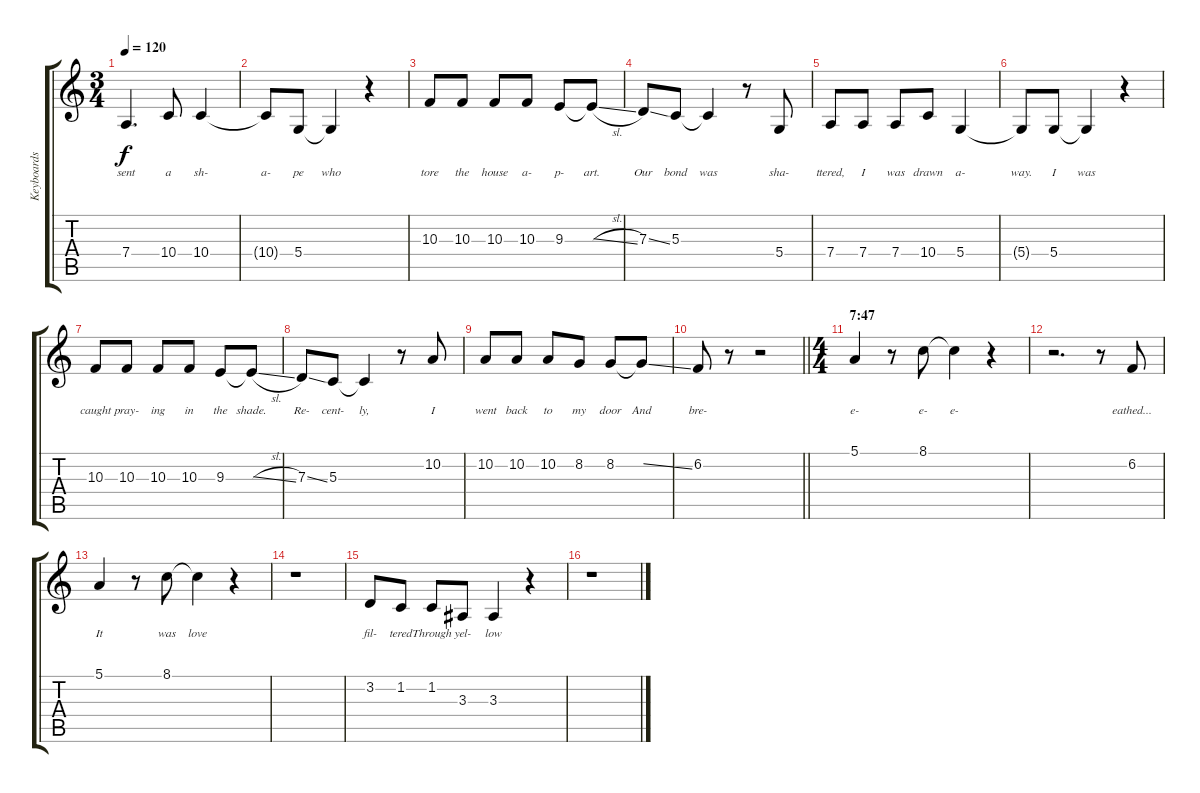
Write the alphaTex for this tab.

\track ("Keyboards 1 and Vocals" "Keyboards ") {instrument electricpiano1}
\staff {score tabs}
\tuning (E4 B3 G3 D3 A2 E2) {hide}
\ts (3 4)
\tempo 120
\clef g2
\ks c
7.4.4{d lyrics (0 "sent") lyrics (1 "") lyrics (2 "") lyrics (3 "") lyrics (4 "") dy f} 10.4.8{lyrics (0 "a") lyrics (1 "") lyrics (2 "") lyrics (3 "") lyrics (4 "")} 10.4.4{lyrics (0 "sh-") lyrics (1 "") lyrics (2 "") lyrics (3 "") lyrics (4 "")} |
10.4{t}.8{lyrics (0 "a-") lyrics (1 "") lyrics (2 "") lyrics (3 "") lyrics (4 "")} 5.4.8{lyrics (0 "pe") lyrics (1 "") lyrics (2 "") lyrics (3 "") lyrics (4 "")} 5.4{t}.4{lyrics (0 "who") lyrics (1 "") lyrics (2 "") lyrics (3 "") lyrics (4 "")} r.4 |
10.3.8{lyrics (0 "tore") lyrics (1 "") lyrics (2 "") lyrics (3 "") lyrics (4 "")} 10.3.8{lyrics (0 "the") lyrics (1 "") lyrics (2 "") lyrics (3 "") lyrics (4 "")} 10.3.8{lyrics (0 "house") lyrics (1 "") lyrics (2 "") lyrics (3 "") lyrics (4 "")} 10.3.8{lyrics (0 "a-") lyrics (1 "") lyrics (2 "") lyrics (3 "") lyrics (4 "")} 9.3.8{lyrics (0 "p-") lyrics (1 "") lyrics (2 "") lyrics (3 "") lyrics (4 "")} 9.3{sl t}.8{lyrics (0 "art.") lyrics (1 "") lyrics (2 "") lyrics (3 "") lyrics (4 "")} |
7.3{ss}.8{lyrics (0 "Our") lyrics (1 "") lyrics (2 "") lyrics (3 "") lyrics (4 "")} 5.3.8{lyrics (0 "bond") lyrics (1 "") lyrics (2 "") lyrics (3 "") lyrics (4 "")} 5.3{t}.4{lyrics (0 "was") lyrics (1 "") lyrics (2 "") lyrics (3 "") lyrics (4 "")} r.8 5.4.8{lyrics (0 "sha-") lyrics (1 "") lyrics (2 "") lyrics (3 "") lyrics (4 "")} |
7.4.8{lyrics (0 "ttered,") lyrics (1 "") lyrics (2 "") lyrics (3 "") lyrics (4 "")} 7.4.8{lyrics (0 "I") lyrics (1 "") lyrics (2 "") lyrics (3 "") lyrics (4 "")} 7.4.8{lyrics (0 "was") lyrics (1 "") lyrics (2 "") lyrics (3 "") lyrics (4 "")} 10.4.8{lyrics (0 "drawn") lyrics (1 "") lyrics (2 "") lyrics (3 "") lyrics (4 "")} 5.4.4{lyrics (0 "a-") lyrics (1 "") lyrics (2 "") lyrics (3 "") lyrics (4 "")} |
5.4{t}.8{lyrics (0 "way.") lyrics (1 "") lyrics (2 "") lyrics (3 "") lyrics (4 "")} 5.4.8{lyrics (0 "I") lyrics (1 "") lyrics (2 "") lyrics (3 "") lyrics (4 "")} 5.4{t}.4{lyrics (0 "was") lyrics (1 "") lyrics (2 "") lyrics (3 "") lyrics (4 "")} r.4 |
10.3.8{lyrics (0 "caught") lyrics (1 "") lyrics (2 "") lyrics (3 "") lyrics (4 "")} 10.3.8{lyrics (0 "pray-") lyrics (1 "") lyrics (2 "") lyrics (3 "") lyrics (4 "")} 10.3.8{lyrics (0 "ing") lyrics (1 "") lyrics (2 "") lyrics (3 "") lyrics (4 "")} 10.3.8{lyrics (0 "in") lyrics (1 "") lyrics (2 "") lyrics (3 "") lyrics (4 "")} 9.3.8{lyrics (0 "the") lyrics (1 "") lyrics (2 "") lyrics (3 "") lyrics (4 "")} 9.3{sl t}.8{lyrics (0 "shade.") lyrics (1 "") lyrics (2 "") lyrics (3 "") lyrics (4 "")} |
7.3{ss}.8{lyrics (0 "Re-") lyrics (1 "") lyrics (2 "") lyrics (3 "") lyrics (4 "")} 5.3.8{lyrics (0 "cent-") lyrics (1 "") lyrics (2 "") lyrics (3 "") lyrics (4 "")} 5.3{t}.4{lyrics (0 "ly,") lyrics (1 "") lyrics (2 "") lyrics (3 "") lyrics (4 "")} r.8 10.2.8{lyrics (0 "I") lyrics (1 "") lyrics (2 "") lyrics (3 "") lyrics (4 "")} |
10.2.8{lyrics (0 "went") lyrics (1 "") lyrics (2 "") lyrics (3 "") lyrics (4 "")} 10.2.8{lyrics (0 "back") lyrics (1 "") lyrics (2 "") lyrics (3 "") lyrics (4 "")} 10.2.8{lyrics (0 "to") lyrics (1 "") lyrics (2 "") lyrics (3 "") lyrics (4 "")} 8.2.8{lyrics (0 "my") lyrics (1 "") lyrics (2 "") lyrics (3 "") lyrics (4 "")} 8.2.8{lyrics (0 "door") lyrics (1 "") lyrics (2 "") lyrics (3 "") lyrics (4 "")} 8.2{ss t}.8{lyrics (0 "And") lyrics (1 "") lyrics (2 "") lyrics (3 "") lyrics (4 "")} |
\barLineRight lightlight
6.2.8{lyrics (0 "bre-") lyrics (1 "") lyrics (2 "") lyrics (3 "") lyrics (4 "")} r.8 r.2 |
\ts (4 4)
\section ("" "7:47")
5.1.4{lyrics (0 "e-") lyrics (1 "") lyrics (2 "") lyrics (3 "") lyrics (4 "")} r.8 8.1.8{lyrics (0 "e-") lyrics (1 "") lyrics (2 "") lyrics (3 "") lyrics (4 "")} 8.1{t}.4{lyrics (0 "e-") lyrics (1 "") lyrics (2 "") lyrics (3 "") lyrics (4 "")} r.4 |
r.2{d} r.8 6.2.8{lyrics (0 "eathed...") lyrics (1 "") lyrics (2 "") lyrics (3 "") lyrics (4 "")} |
5.1.4{lyrics (0 "It") lyrics (1 "") lyrics (2 "") lyrics (3 "") lyrics (4 "")} r.8 8.1.8{lyrics (0 "was") lyrics (1 "") lyrics (2 "") lyrics (3 "") lyrics (4 "")} 8.1{t}.4{lyrics (0 "love") lyrics (1 "") lyrics (2 "") lyrics (3 "") lyrics (4 "")} r.4 |
r.1 |
3.2.8{lyrics (0 "fil-") lyrics (1 "") lyrics (2 "") lyrics (3 "") lyrics (4 "")} 1.2.8{lyrics (0 "tered") lyrics (1 "") lyrics (2 "") lyrics (3 "") lyrics (4 "")} 1.2.8{lyrics (0 "Through") lyrics (1 "") lyrics (2 "") lyrics (3 "") lyrics (4 "")} 3.3.8{lyrics (0 "yel-") lyrics (1 "") lyrics (2 "") lyrics (3 "") lyrics (4 "")} 3.3.4{lyrics (0 "low") lyrics (1 "") lyrics (2 "") lyrics (3 "") lyrics (4 "")} r.4 |
r.1
